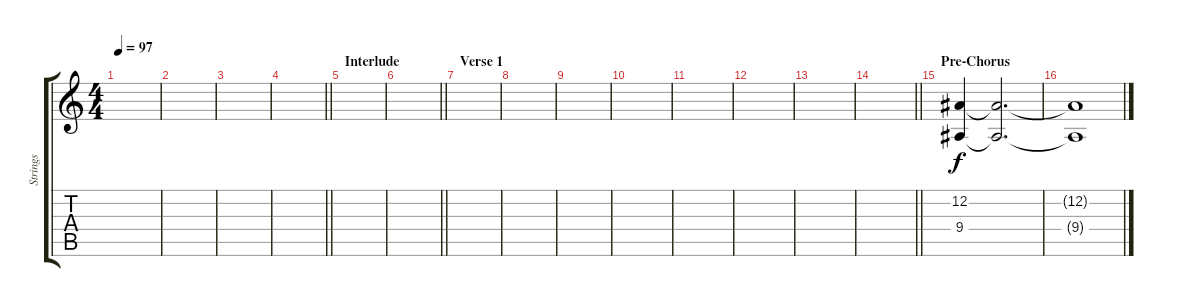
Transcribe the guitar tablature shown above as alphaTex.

\track ("Strings" "Strings") {instrument stringensemble1}
\staff {score tabs}
\tuning (Eb4 Bb3 Gb3 Db3 Ab2 Eb2) {hide}
\ts (4 4)
\tempo 97
\clef g2
\ks c
|
|
|
\barLineRight lightlight
|
\section ("" "Interlude")
|
\barLineRight lightlight
|
\section ("" "Verse 1")
|
|
|
|
|
|
|
\barLineRight lightlight
|
\section ("" "Pre-Chorus")
(12.2 9.4).4{volume 9} (12.2{t} 9.4{t}).2{d} |
(12.2{t} 9.4{t}).1
